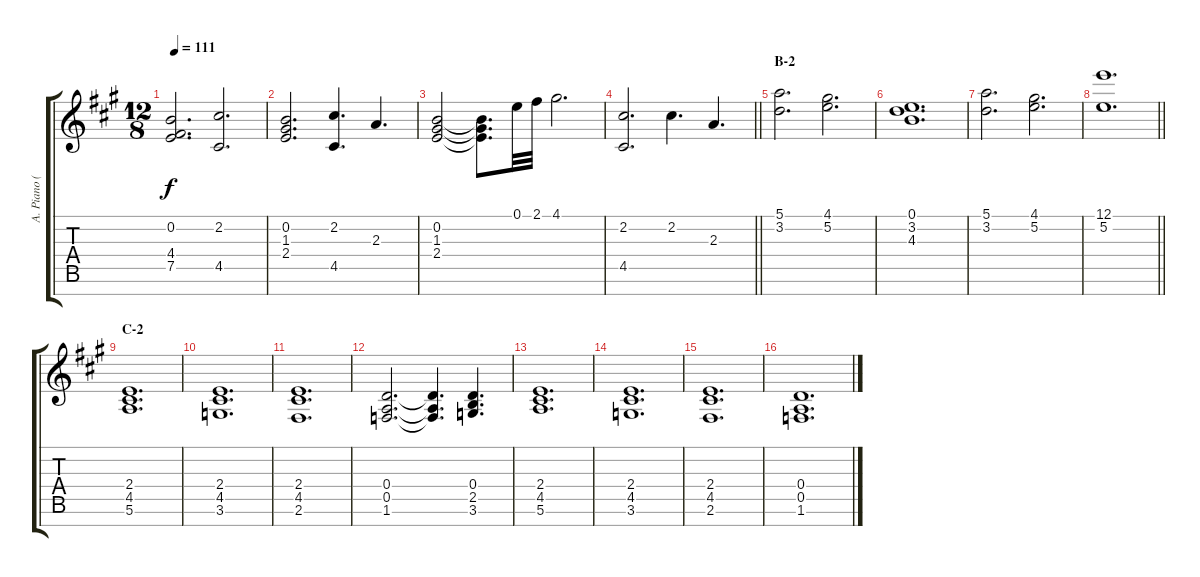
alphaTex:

\track ("A. Piano (Right Hand)" "A. Piano (") {instrument acousticgrandpiano}
\staff {score tabs}
\tuning (E5 B4 G4 D4 A3 E3 B2) {hide}
\ts (12 8)
\tempo 111
\clef g2
\ks a
(0.2 4.4 7.5).2{d dy f} (2.2 4.5).2{d} |
(0.2 1.3 2.4).2{d} (2.2 4.5).4{d} 2.3.4{d} |
(0.2 1.3 2.4).2 (0.2{t} 1.3{t} 2.4{t}).8{d} 0.1.32 2.1.32 4.1.2{d} |
\barLineRight lightlight
(2.2 4.5).2{d} 2.2.4{d} 2.3.4{d} |
\section ("" "B-2")
(5.1 3.2).2{d} (4.1 5.2).2{d} |
(0.1 3.2 4.3).1{d} |
(5.1 3.2).2{d} (4.1 5.2).2{d} |
\barLineRight lightlight
(12.1 5.2).1{d} |
\section ("" "C-2")
(2.4 4.5 5.6).1{d} |
(2.4 4.5 3.6).1{d} |
(2.4 4.5 2.6).1{d} |
(0.4 0.5 1.6).2{d} (0.4{t} 0.5{t} 1.6{t}).4{d} (0.4 2.5 3.6).4{d} |
(2.4 4.5 5.6).1{d} |
(2.4 4.5 3.6).1{d} |
(2.4 4.5 2.6).1{d} |
(0.4 0.5 1.6).1{d}
